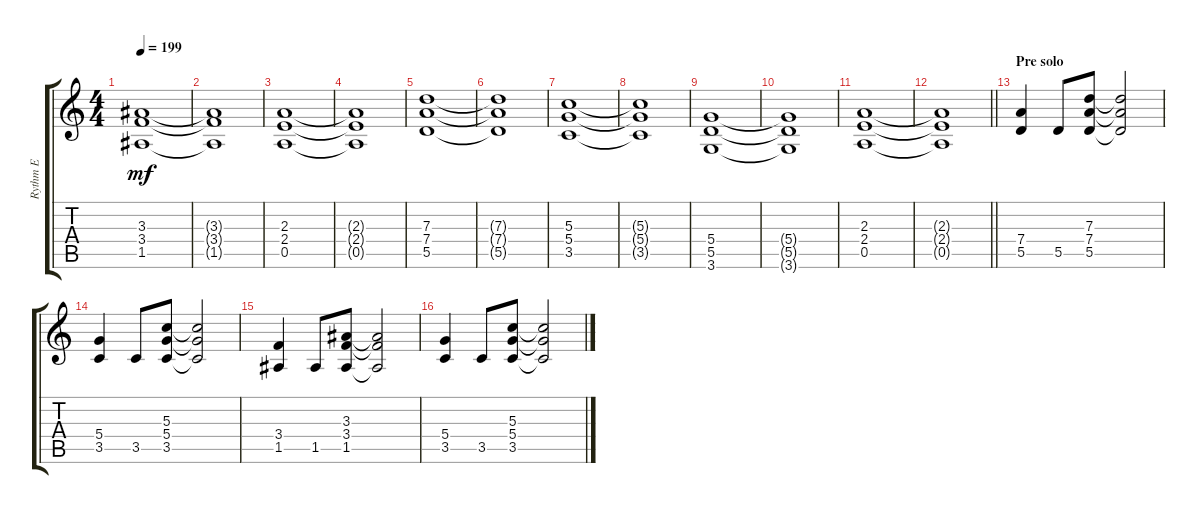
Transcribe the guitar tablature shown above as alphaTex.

\track ("Rythm E" "Rythm E") {instrument distortionguitar}
\staff {score tabs}
\tuning (E4 B3 G3 D3 A2 E2) {hide}
\ts (4 4)
\tempo 199
\clef g2
\ks c
(3.3 3.4 1.5).1{dy mf} |
(3.3{t} 3.4{t} 1.5{t}).1 |
(2.3 2.4 0.5).1 |
(2.3{t} 2.4{t} 0.5{t}).1 |
(7.3 7.4 5.5).1 |
(7.3{t} 7.4{t} 5.5{t}).1 |
(5.3 5.4 3.5).1 |
(5.3{t} 5.4{t} 3.5{t}).1 |
(5.4 5.5 3.6).1 |
(5.4{t} 5.5{t} 3.6{t}).1 |
(2.3 2.4 0.5).1 |
\barLineRight lightlight
(2.3{t} 2.4{t} 0.5{t}).1 |
\section ("" "Pre solo")
(7.4 5.5).4 5.5.8 (7.3 7.4 5.5).8 (7.3{t} 7.4{t} 5.5{t}).2 |
(5.4 3.5).4 3.5.8 (5.3 5.4 3.5).8 (5.3{t} 5.4{t} 3.5{t}).2 |
(3.4 1.5).4 1.5.8 (3.3 3.4 1.5).8 (3.3{t} 3.4{t} 1.5{t}).2 |
(5.4 3.5).4 3.5.8 (5.3 5.4 3.5).8 (5.3{t} 5.4{t} 3.5{t}).2
